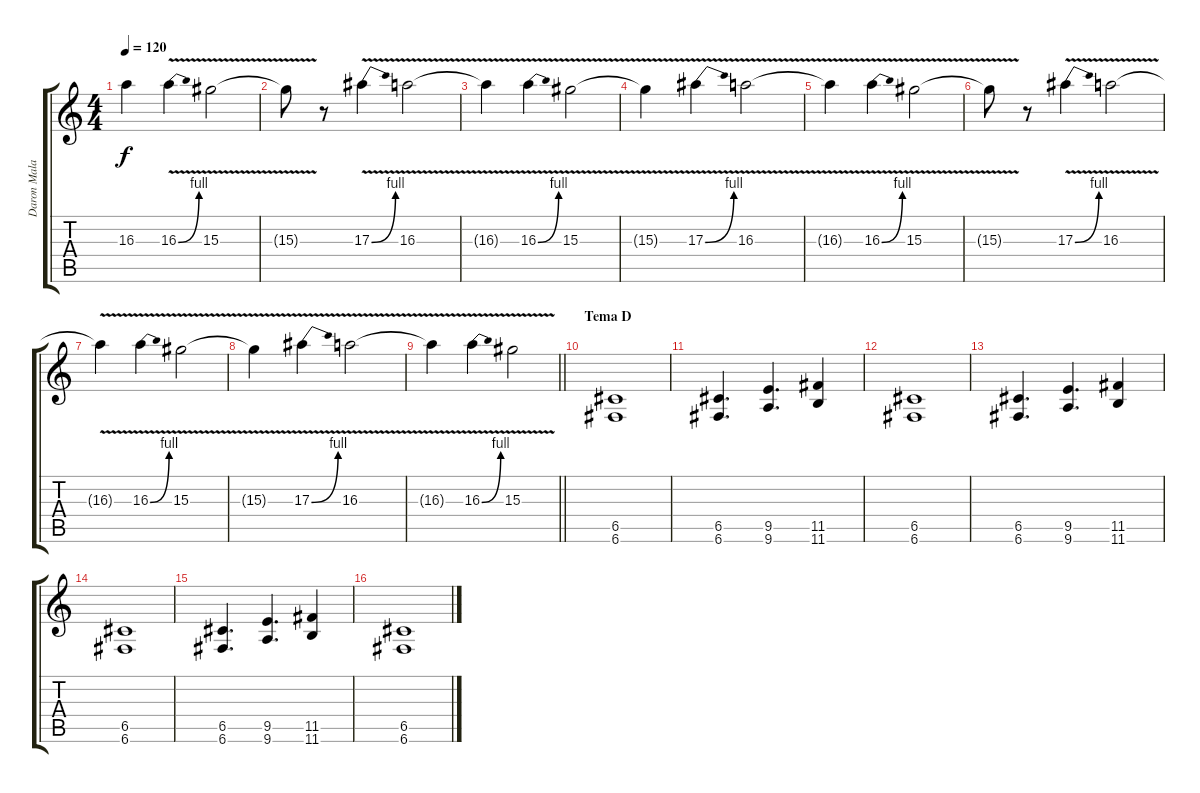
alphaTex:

\track ("Daron Malakian (Guitarra)" "Daron Mala") {instrument distortionguitar}
\staff {score tabs}
\tuning (D4 A3 F3 C3 G2 C2) {hide}
\ts (4 4)
\tempo 120
\clef g2
\ks c
16.3{t}.4{dy f} 16.3{be (bend 0 0 60 4) v}.4 15.3{v}.2 |
15.3{t}.8 r.8 17.3{be (bend 0 0 60 4) v}.4 16.3{v}.2 |
16.3{t}.4 16.3{be (bend 0 0 60 4) v}.4 15.3{v}.2 |
15.3{t}.4 17.3{be (bend 0 0 60 4) v}.4 16.3{v}.2 |
16.3{t}.4 16.3{be (bend 0 0 60 4) v}.4 15.3{v}.2 |
15.3{t}.8 r.8 17.3{be (bend 0 0 60 4) v}.4 16.3{v}.2 |
16.3{t}.4 16.3{be (bend 0 0 60 4) v}.4 15.3{v}.2 |
15.3{t}.4 17.3{be (bend 0 0 60 4) v}.4 16.3{v}.2 |
\barLineRight lightlight
16.3{t}.4 16.3{be (bend 0 0 60 4) v}.4 15.3{v}.2 |
\section ("" "Tema D")
(6.5 6.6).1 |
(6.5 6.6).4{d} (9.5 9.6).4{d} (11.5 11.6).4 |
(6.5 6.6).1 |
(6.5 6.6).4{d} (9.5 9.6).4{d} (11.5 11.6).4 |
(6.5 6.6).1 |
(6.5 6.6).4{d} (9.5 9.6).4{d} (11.5 11.6).4 |
(6.5 6.6).1
